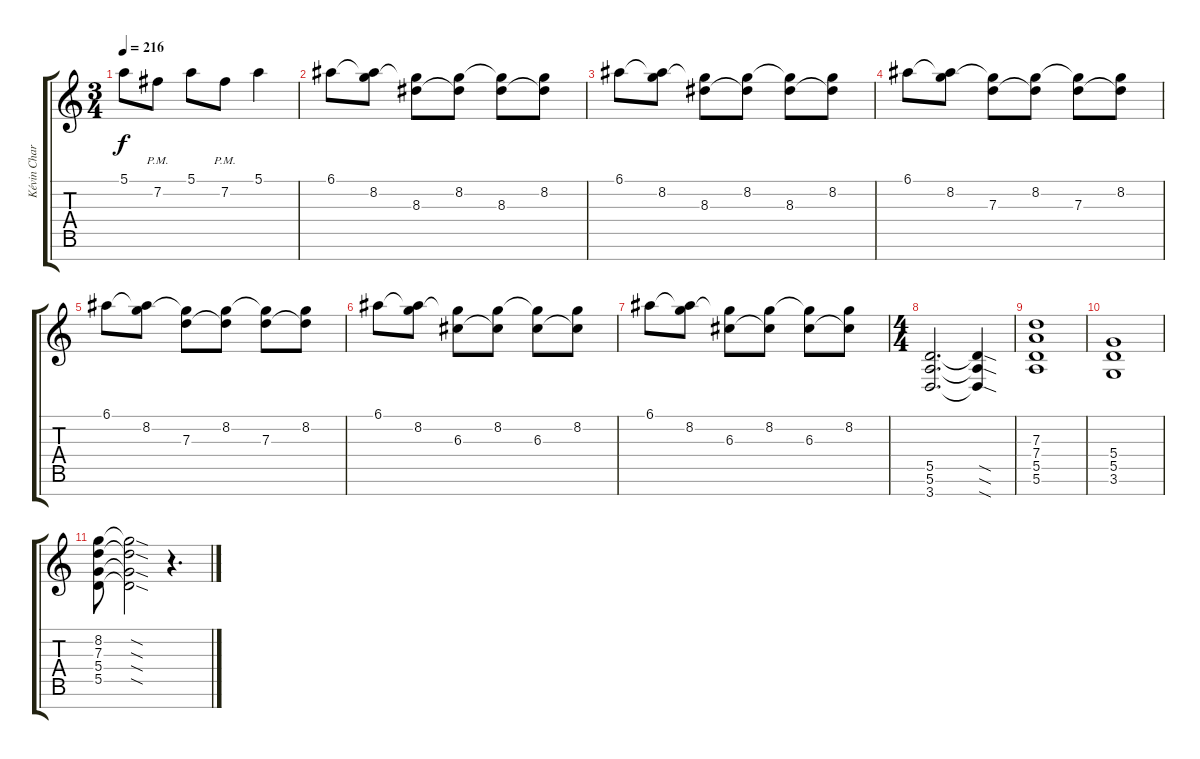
\track ("Kévin Chartré" "Kévin Char") {instrument distortionguitar}
\staff {score tabs}
\tuning (E4 B3 G3 D3 A2 E2 B1) {hide}
\ts (3 4)
\tempo 216
\clef g2
\ks c
5.1.8{dy f} 7.2{pm}.8 5.1.8 7.2{pm}.8 5.1.4 |
6.1.8 (6.1{t} 8.2).8 (8.2{t} 8.3).8 (8.2 8.3{t}).8 (8.2{t} 8.3).8 (8.2 8.3{t}).8 |
6.1.8 (6.1{t} 8.2).8 (8.2{t} 8.3).8 (8.2 8.3{t}).8 (8.2{t} 8.3).8 (8.2 8.3{t}).8 |
6.1.8 (6.1{t} 8.2).8 (8.2{t} 7.3).8 (8.2 7.3{t}).8 (8.2{t} 7.3).8 (8.2 7.3{t}).8 |
6.1.8 (6.1{t} 8.2).8 (8.2{t} 7.3).8 (8.2 7.3{t}).8 (8.2{t} 7.3).8 (8.2 7.3{t}).8 |
6.1.8 (6.1{t} 8.2).8 (8.2{t} 6.3).8 (8.2 6.3{t}).8 (8.2{t} 6.3).8 (8.2 6.3{t}).8 |
6.1.8 (6.1{t} 8.2).8 (8.2{t} 6.3).8 (8.2 6.3{t}).8 (8.2{t} 6.3).8 (8.2 6.3{t}).8 |
\ts (4 4)
(5.5 5.6 3.7).2{d} (5.5{sod t} 5.6{sod t} 3.7{sod t}).4 |
(7.3 7.4 5.5 5.6).1 |
(5.4 5.5 3.6).1 |
(8.2 7.3 5.4 5.5).8 (8.2{sod t} 7.3{sod t} 5.4{sod t} 5.5{sod t}).2 r.4{d}
